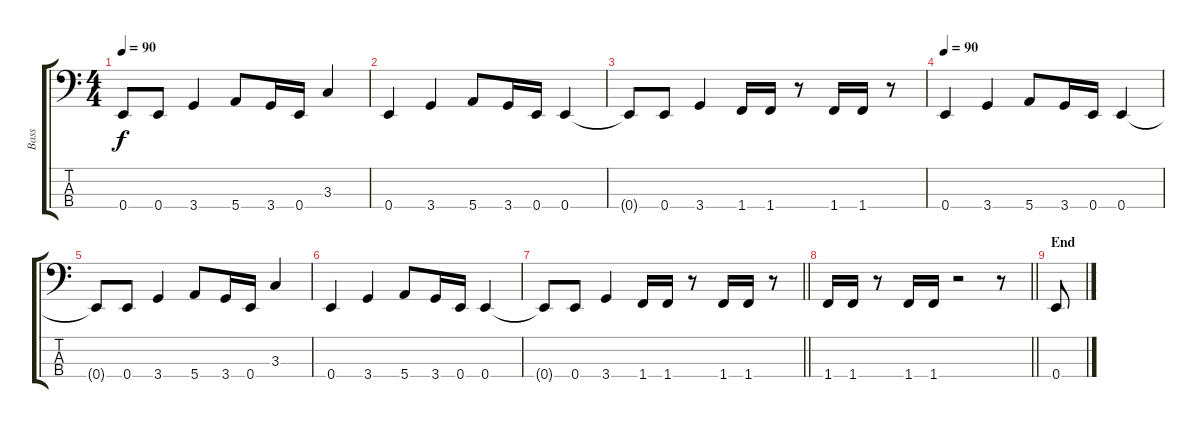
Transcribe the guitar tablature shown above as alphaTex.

\track ("Bass" "Bass") {instrument electricbassfinger}
\staff {score tabs}
\tuning (G2 D2 A1 E1) {hide}
\ts (4 4)
\tempo 90
\clef f4
\ks c
0.4{t}.8{dy f} 0.4.8 3.4.4 5.4.8 3.4.16 0.4.16 3.3.4 |
0.4.4 3.4.4 5.4.8 3.4.16 0.4.16 0.4.4 |
0.4{t}.8 0.4.8 3.4.4 1.4.16 1.4.16 r.8 1.4.16 1.4.16 r.8 |
\tempo 90
0.4.4 3.4.4 5.4.8 3.4.16 0.4.16 0.4.4 |
0.4{t}.8 0.4.8 3.4.4 5.4.8 3.4.16 0.4.16 3.3.4 |
0.4.4 3.4.4 5.4.8 3.4.16 0.4.16 0.4.4 |
\barLineRight lightlight
0.4{t}.8 0.4.8 3.4.4 1.4.16 1.4.16 r.8 1.4.16 1.4.16 r.8 |
\barLineRight lightlight
1.4.16 1.4.16 r.8 1.4.16 1.4.16 r.2 r.8 |
\section ("" "End")
0.4.8
